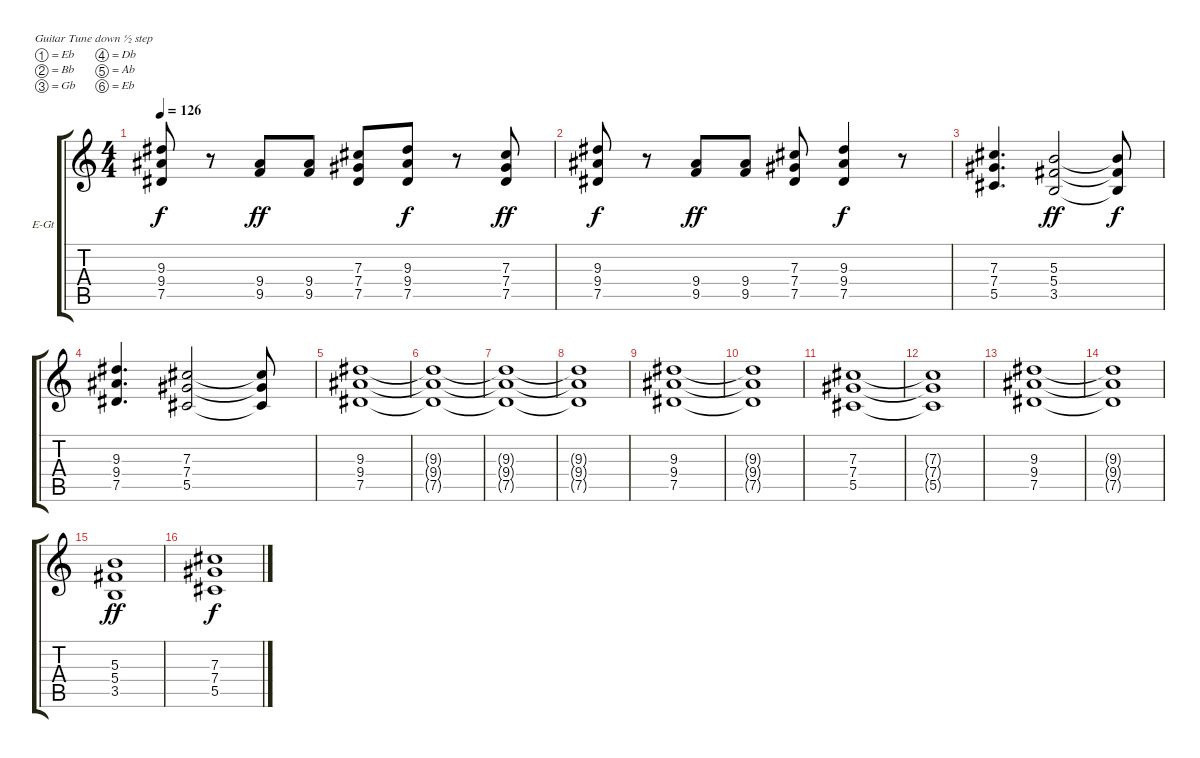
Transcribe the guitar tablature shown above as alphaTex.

\bracketExtendMode groupsimilarinstruments
\firstSystemTrackNameOrientation horizontal
\otherSystemsTrackNameOrientation horizontal
\track ("Guitar - Rhythm" "E-Gt") {instrument overdrivenguitar}
\staff {score tabs}
\tuning (Eb4 Bb3 Gb3 Db3 Ab2 Eb2)
\ts (4 4)
\tempo 126
\clef g2
\ks c
(7.5 9.4 9.3).8{dy f} r.8 (9.5 9.4).8{dy ff} (9.5 9.4).8 (7.5 7.4 7.3).8 (7.5 9.4 9.3).8{dy f} r.8 (7.5 7.4 7.3).8{dy ff} |
(7.5 9.4 9.3).8{dy f} r.8 (9.5 9.4).8{dy ff} (9.5 9.4).8 (7.5 7.4 7.3).8 (7.5 9.4 9.3).4{dy f} r.8 |
(5.5 7.4 7.3).4{d} (3.5 5.4 5.3).2{dy ff} (3.5{t} 5.4{t} 5.3{t}).8{dy f} |
(7.5 9.4 9.3).4{d} (5.5 7.4 7.3).2 (5.5{t} 7.4{t} 7.3{t}).8 |
(7.5 9.4 9.3).1 |
(7.5{t} 9.4{t} 9.3{t}).1 |
(7.5{t} 9.4{t} 9.3{t}).1 |
(7.5{t} 9.4{t} 9.3{t}).1 |
(7.5 9.4 9.3).1 |
(7.5{t} 9.4{t} 9.3{t}).1 |
(5.5 7.4 7.3).1 |
(5.5{t} 7.4{t} 7.3{t}).1 |
(7.5 9.4 9.3).1 |
(7.5{t} 9.4{t} 9.3{t}).1 |
(3.5 5.4 5.3).1{dy ff} |
(5.5 7.4 7.3).1{dy f}
